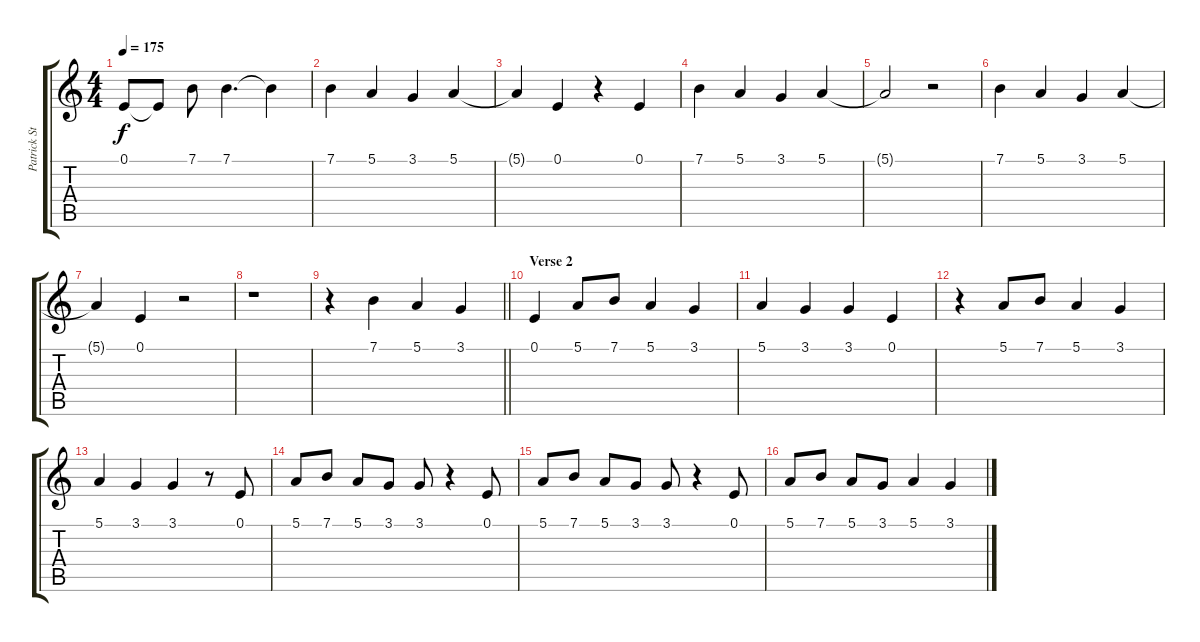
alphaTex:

\track ("Patrick Stumph (Lead Vocals)" "Patrick St") {instrument oboe}
\staff {score tabs}
\tuning (E4 B3 G3 D3 A2 E2) {hide}
\ts (4 4)
\tempo 175
\clef g2
\ks c
0.1.8{dy f} 0.1{t}.8 7.1.8 7.1.4{d} 7.1{t}.4 |
7.1.4 5.1.4 3.1.4 5.1.4 |
5.1{t}.4 0.1.4 r.4 0.1.4 |
7.1.4 5.1.4 3.1.4 5.1.4 |
5.1{t}.2 r.2 |
7.1.4 5.1.4 3.1.4 5.1.4 |
5.1{t}.4 0.1.4 r.2 |
r.1 |
\barLineRight lightlight
r.4 7.1.4 5.1.4 3.1.4 |
\section ("" "Verse 2")
0.1.4 5.1.8 7.1.8 5.1.4 3.1.4 |
5.1.4 3.1.4 3.1.4 0.1.4 |
r.4 5.1.8 7.1.8 5.1.4 3.1.4 |
5.1.4 3.1.4 3.1.4 r.8 0.1.8 |
5.1.8 7.1.8 5.1.8 3.1.8 3.1.8 r.4 0.1.8 |
5.1.8 7.1.8 5.1.8 3.1.8 3.1.8 r.4 0.1.8 |
5.1.8 7.1.8 5.1.8 3.1.8 5.1.4 3.1.4
